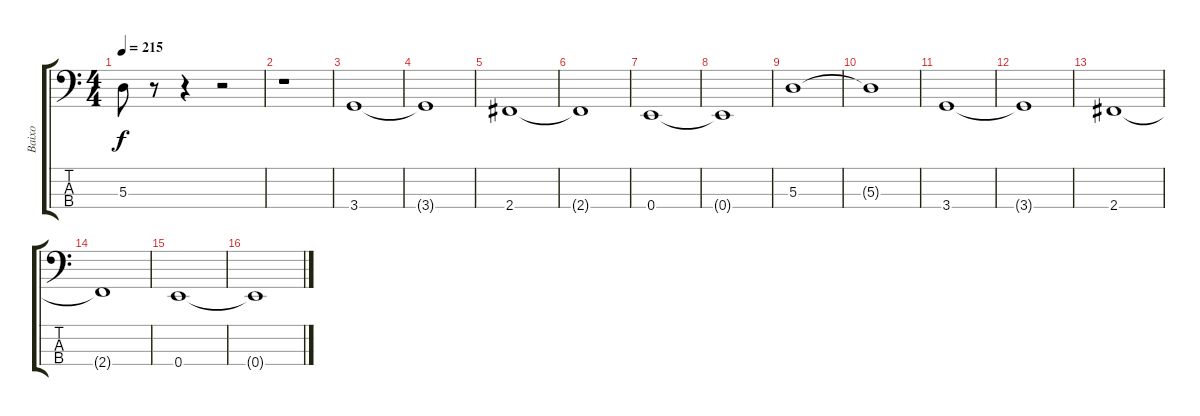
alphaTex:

\track ("Baixo" "Baixo") {instrument electricbassfinger}
\staff {score tabs}
\tuning (G2 D2 A1 E1) {hide}
\ts (4 4)
\tempo 215
\clef f4
\ks c
5.3.8{dy f} r.8 r.4 r.2 |
r.1 |
3.4.1 |
3.4{t}.1 |
2.4.1 |
2.4{t}.1 |
0.4.1 |
0.4{t}.1 |
5.3.1 |
5.3{t}.1 |
3.4.1 |
3.4{t}.1 |
2.4.1 |
2.4{t}.1 |
0.4.1 |
0.4{t}.1
